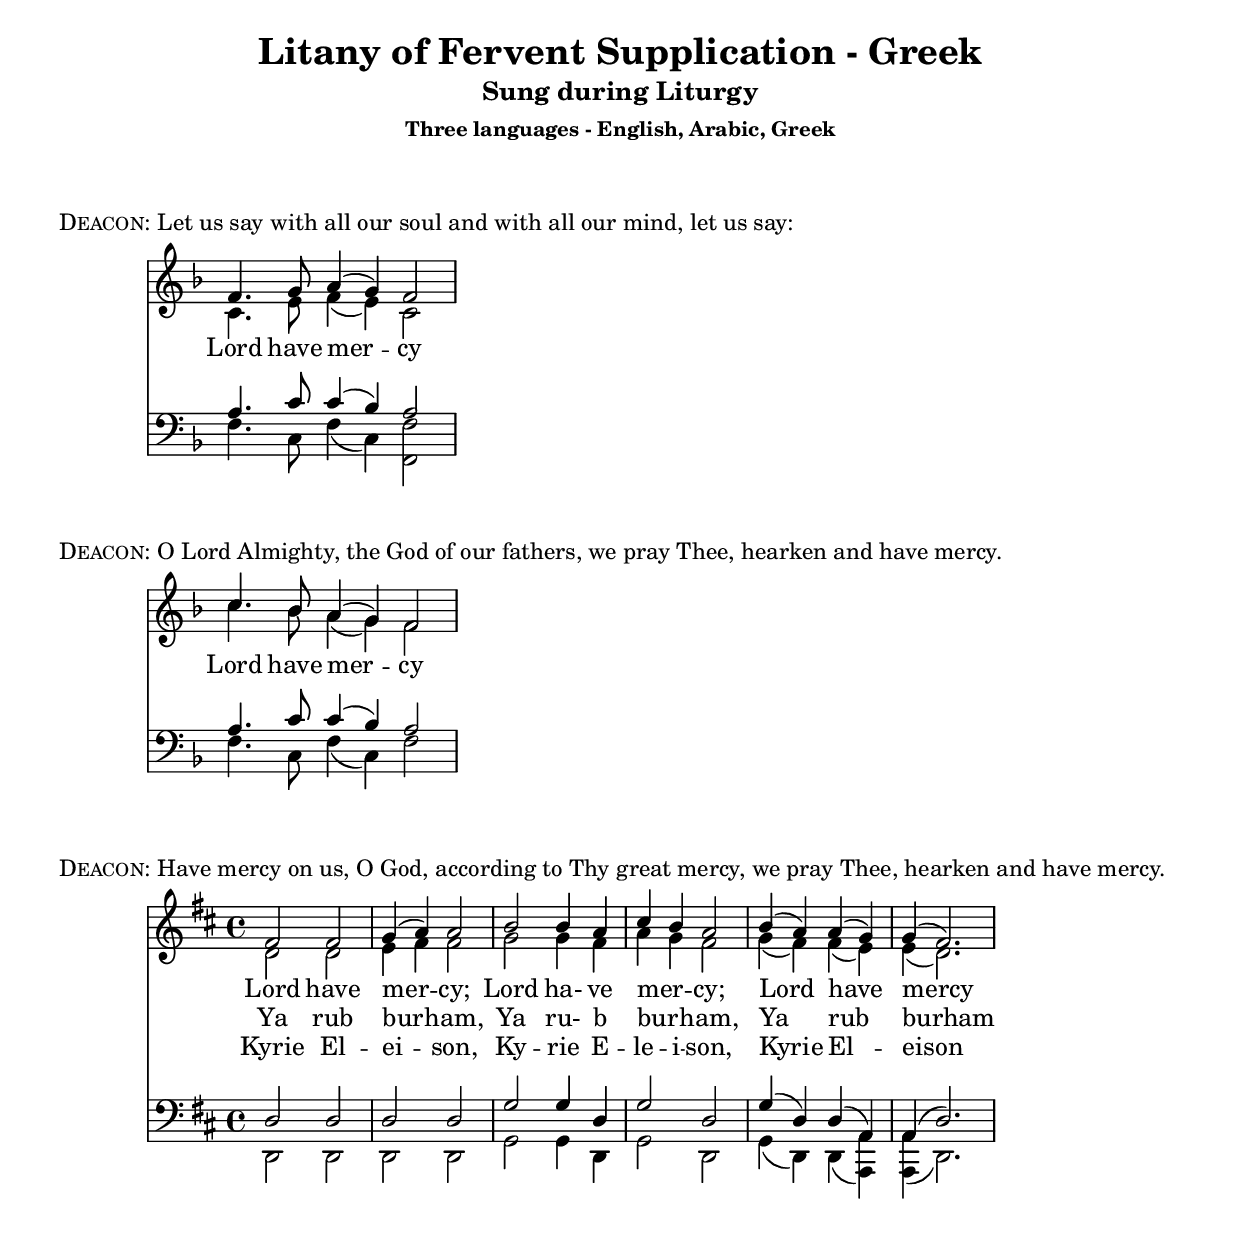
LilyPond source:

\version "2.18.2"
\header {
  title = "Litany of Fervent Supplication - Greek"
  subtitle = "Sung during Liturgy"
  subsubtitle = "Three languages - English, Arabic, Greek"
}
\markup{\vspace #2 }
LordHaveMercy = \lyricmode {Lord have mer -- cy }

LordHaveMercyOneSoprano = \relative f'  { f4. g8 a4( g)   f2 }  
LordHaveMercyOneAlto    = \relative c'  { c4. e8 f4( e)   c2 } 
LordHaveMercyOneTenor   = \relative c'  { a4. c8 c4( bes) a2 } 
LordHaveMercyOneBass    = \relative c   { f4. c8 f4( c) <<f2 f,>> } 
                   
LordHaveMercyTwoSoprano = \relative c'' { c4. bes8 a4( g)   f2  }
LordHaveMercyTwoAlto    = \relative g'  { f4. e8   f4( e)   c2  }
LordHaveMercyTwoTenor   = \relative c'  { a4. c8   c4( bes) a2  }
LordHaveMercyTwoBass    = \relative f   { f4. c8   f4( c)   f2  }

LordHaveMercyOneLyrics = \context Lyrics = LordHaveMercy \lyricsto SopranoOne \LordHaveMercy
LordHaveMercyTwoLyrics = \context Lyrics = LordHaveMercy \lyricsto SopranoTwo \LordHaveMercy

\markup{\smallCaps{Deacon:}\override #'(line-width . 90)
        Let us say with all our soul and with all our mind, let us say:
}


\score { <<
      %Start of Treble
      \new Staff = "LordHaveMercyOneWomen"  <<
        \clef treble { \key f \major}
         % Cheating with the time signurature here to remove auto measures
        { \once \override Staff.TimeSignature #'stencil = ##f  \time 6/4 }
        \new Voice = "SopranoOne"  { \voiceOne \LordHaveMercyOneSoprano } 
        \new Voice = "AltoOne"     { \voiceTwo \LordHaveMercyOneAlto } 
    >>
      \new Lyrics = Lyrics \LordHaveMercyOneLyrics
      %Start of Bass
      \new Staff = "LordHaveMercyOneMen"  <<
        \clef bass { \key f \major}
         % Cheating with the time signurature here to remove auto measures
        { \once \override Staff.TimeSignature #'stencil = ##f  \time 6/4 }
        \new Voice = "TenorOne"  { \voiceOne \LordHaveMercyOneTenor } 
        \new Voice = "BassOne"   { \voiceTwo \LordHaveMercyOneBass } 
    >>
  >>
}

\markup{\smallCaps{Deacon:}\override #'(line-width . 90)
        O Lord Almighty, the God of our fathers, we pray Thee, hearken and have mercy.
}

\score { <<
      %Start of Treble
      \new Staff = "LordHaveMercyTwo" << 
        \clef treble { \key f \major}
         % Cheating with the time signurature here to remove auto measures
        { \once \override Staff.TimeSignature #'stencil = ##f  \time 6/4 }
        \new Voice = "SopranoTwo"  { \voiceOne \LordHaveMercyTwoSoprano } 
        \new Voice = "MelodyTwo"  { \voiceTwo \LordHaveMercyTwoSoprano } 
      \new Lyrics = Lyrics \LordHaveMercyTwoLyrics
      %Start of Bass
      \new Staff = "LordHaveMercyOneMen"  <<
        \clef bass { \key f \major}
         % Cheating with the time signurature here to remove auto measures
        { \once \override Staff.TimeSignature #'stencil = ##f  \time 6/4 }
        \new Voice = "TenorTwo"  { \voiceOne \LordHaveMercyTwoTenor } 
        \new Voice = "BassTwo"   { \voiceTwo \LordHaveMercyTwoBass } 
    >>
    >>
  >>
}

\markup{\smallCaps{Deacon:}\override #'(line-width . 90)
        Have mercy on us, O God, according to Thy great mercy, we pray Thee, hearken and have mercy.
}
\version "2.18.0"

Soprano = \relative f'{fis2  fis2  g4(a)  a2   b2    b4  a    cis4  b  a2     b4(a)  a( g) g(fis2.) }
Alto    = \relative d'{d2    d     e4 fis fis2 g2    g4  fis  a4    g  fis2   g4(fis) fis(e) e(d2.) }
                     
English = \lyricmode  {Lord  have  mer -- cy;  Lord  ha- ve   mer -- _ cy;    Lord   have   mercy   }
Arabic  = \lyricmode  {Ya    rub   bur -- ham, Ya    ru- b    bur -- _ ham,   Ya     rub    burham  }
Greek   = \lyricmode  {Kyrie El -- ei --  son, Ky -- rie E -- le -- i -- son, Kyrie  El --  eison   }

Tenor   = \relative d {d2    d     d      d    g     g4  d    g2       d      g4(d)  d(a)   a(d2.)  }
Bass    = \relative d,{d2    d     d      d    g     g4  d    g2       d      g4(d)  d( << a a') >>
                       << a a,( >> d2.) }

EnglishLyrics = \context Lyrics = MelodyAndIsonEnglish \lyricsto Soprano \English
ArabicLyrics  = \context Lyrics = MelodyAndIsonArabic \lyricsto Soprano \Arabic
GreekLyrics   = \context Lyrics = MelodyAndIsonGreek \lyricsto Soprano \Greek

\score { <<
      %Start of Staff
      \new Staff = "Women"  <<
        \clef treble 
        { \key d \major}
        { \time 4/4 }
        \new Voice = "Soprano" { \voiceOne \Soprano }
        \new Voice = "Alto"    { \voiceTwo \Alto }
    >>
    
    \new Lyrics = melody
    \EnglishLyrics
    \ArabicLyrics
    \GreekLyrics
    
      \new Staff = "Men"  <<
        \clef bass 
        { \key d \major}
        { \time 4/4 }
        \new Voice = "Tenor"  { \voiceOne \Tenor }
        \new Voice = "Bass"   { \voiceTwo \Bass} 
    >>
  >>
}






